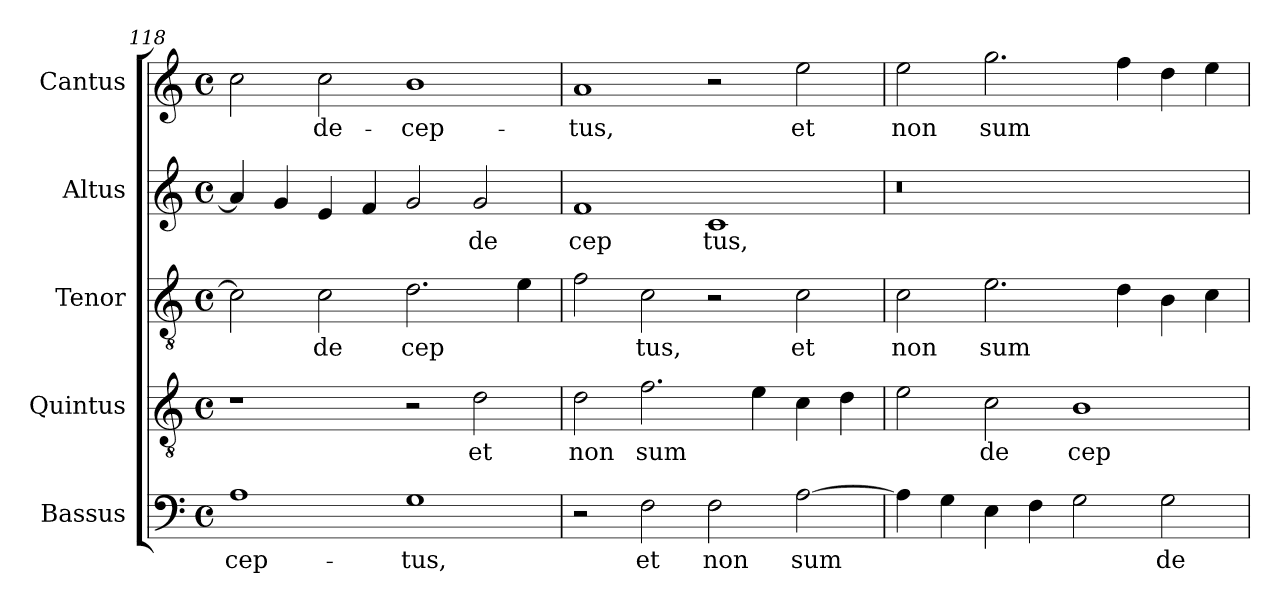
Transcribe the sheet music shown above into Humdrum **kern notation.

**kern	**text	**kern	**text	**kern	**text	**kern	**text	**kern	**text
*part5	*part5	*part4	*part4	*part3	*part3	*part2	*part2	*part1	*part1
*staff5	*staff5	*staff4	*staff4	*staff3	*staff3	*staff2	*staff2	*staff1	*staff1
*I"Bassus	*	*I"Quintus	*	*I"Tenor	*	*I"Altus	*	*I"Cantus	*
*clefF4	*	*clefGv2	*	*clefGv2	*	*clefG2	*	*clefG2	*
*M4/4	*	*M4/4	*	*M4/4	*	*M4/4	*	*M4/4	*
*met(c)	*	*met(c)	*	*met(c)	*	*met(c)	*	*met(c)	*
=118	=118	=118	=118	=118	=118	=118	=118	=118	=118
!	!LO:LY:b:cj	!	!	!	!	!	!	!	!
1A	-cep-	1r	.	2c\]	.	4a/]	.	2cc\	.
.	.	.	.	.	.	4g/	.	.	.
!	!	!	!	!	!LO:LY:b:cj	!	!	!	!LO:LY:b:cj
.	.	.	.	2c\	de	4e/	.	2cc\	de-
.	.	.	.	.	.	4f/	.	.	.
!	!LO:LY:b:cj	!	!	!	!LO:LY:b	!	!	!	!LO:LY:b:cj
1G	-tus,	2r	.	2.d\	cep	2g/	.	1b	-cep-
!	!	!	!LO:LY:b:cj	!	!	!	!LO:LY:b:cj	!	!
.	.	2d\	et	.	.	2g/	de	.	.
.	.	.	.	4e\	.	.	.	.	.
=119	=119	=119	=119	=119	=119	=119	=119	=119	=119
!	!	!	!LO:LY:b:cj	!	!	!	!LO:LY:b:cj	!	!LO:LY:b:cj
2r	.	2d\	non	2f\	.	1f	cep	1a	-tus,
!	!LO:LY:b:cj	!	!LO:LY:b	!	!LO:LY:b:cj	!	!	!	!
2F\	et	2.f\	sum	2c\	tus,	.	.	.	.
!	!LO:LY:b:cj	!	!	!	!	!	!LO:LY:b:cj	!	!
2F\	non	.	.	2r	.	1c	tus,	2r	.
.	.	4e\	.	.	.	.	.	.	.
!	!LO:LY:b	!	!	!	!LO:LY:b:cj	!	!	!	!LO:LY:b:cj
[>2A\	sum	4c\	.	2c\	et	.	.	2ee\	et
.	.	4d\	.	.	.	.	.	.	.
!!LO:LB:g=z
=120	=120	=120	=120	=120	=120	=120	=120	=120	=120
!	!	!	!	!	!LO:LY:b:cj	!	!	!	!LO:LY:b:cj
4A\]	.	2e\	.	2c\	non	0r	.	2ee\	non
4G\	.	.	.	.	.	.	.	.	.
!	!	!	!LO:LY:b:cj	!	!LO:LY:b	!	!	!	!LO:LY:b
4E\	.	2c\	de	2.e\	sum	.	.	2.gg\	sum
4F\	.	.	.	.	.	.	.	.	.
!	!	!	!LO:LY:b:cj	!	!	!	!	!	!
2G\	.	1B	cep	.	.	.	.	.	.
.	.	.	.	4d\	.	.	.	4ff\	.
!	!LO:LY:b:cj	!	!	!	!	!	!	!	!
2G\	de	.	.	4B\	.	.	.	4dd\	.
.	.	.	.	4c\	.	.	.	4ee\	.
=	=	=	=	=	=	=	=	=	=
*-	*-	*-	*-	*-	*-	*-	*-	*-	*-
